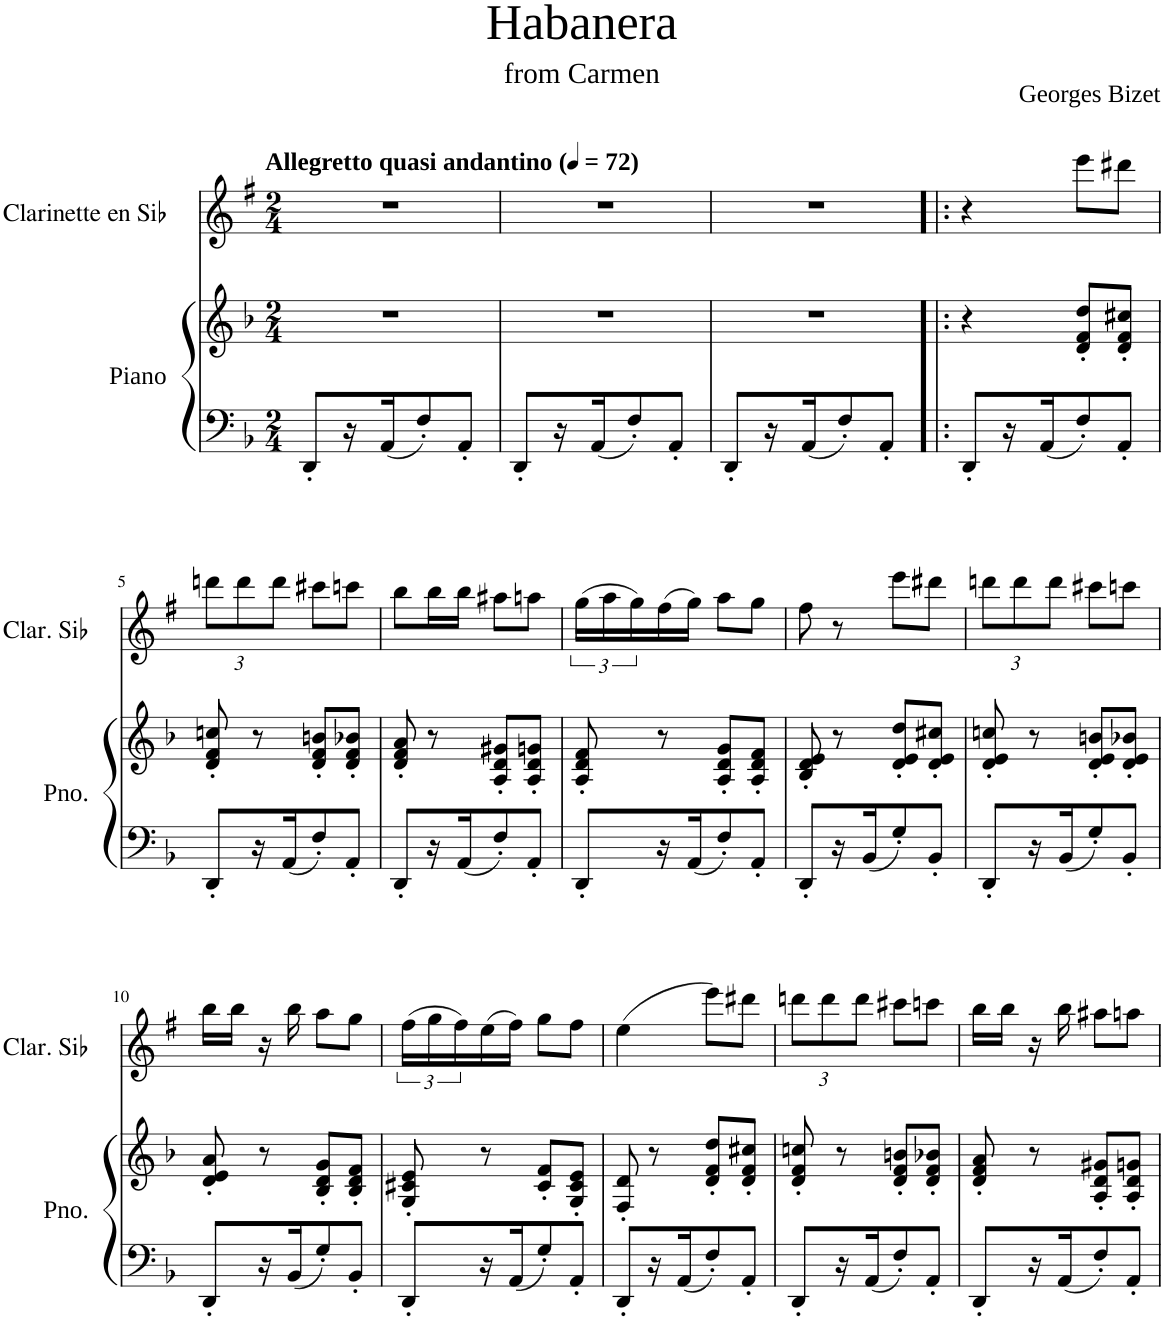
**kern	**kern	**kern
*part2	*part2	*part1
*staff3	*staff2	*staff1
*I"Piano	*	*I"Clarinette en Sib
*I'Pno.	*	*I'Clar. Sib
*clefF4	*clefG2	*clefG2
*	*	*Trd1c2
*k[b-]	*k[b-]	*k[f#]
*M2/4	*M2/4	*M2/4
*MM72	*MM72	*MM72
=1	=1	=1
!	!	!LO:TX:a:B:t=Allegretto quasi andantino
8DD'/L	2r	2r
16r	.	.
16AA/J	.	.
8F'/	.	.
8AA'/J	.	.
=2	=2	=2
8DD'/L	2r	2r
16r	.	.
16AA/J	.	.
8F'/	.	.
8AA'/J	.	.
=3	=3	=3
8DD'/L	2r	2r
16r	.	.
16AA/J	.	.
8F'/	.	.
8AA'/J	.	.
=4!|:	=4!|:	=4!|:
8DD'/L	4r	4r
16r	.	.
16AA/J	.	.
8F'/	8d/' 8f/' 8dd/'L	8eee\L
8AA'/J	8d/' 8f/' 8cc#X/'J	8ddd#X\J
!!LO:LB:g=z
=5	=5	=5
*	*	*Xbrackettup
8DD'/L	8d/' 8f/' 8ccn/'	12dddn\L
.	.	12ddd\
16r	8r	.
.	.	12ddd\J
16AA/J	.	.
8F'/	8d/' 8f/' 8bn/'L	8ccc#X\L
8AA'/J	8d/' 8f/' 8b-X/'J	8cccn\J
=6	=6	=6
8DD'/L	8d/' 8f/' 8a/'	8bb\L
16r	8r	16bb\L
16AA/J	.	16bb\JJ
8F'/	8A/' 8d/' 8g#X/'L	8aa#X\L
8AA'/J	8A/' 8d/' 8gn/'J	8aan\J
=7	=7	=7
*	*	*brackettup
8DD'/L	8A/' 8d/' 8f/'	(24gg\LL
.	.	24aa\
.	.	24gg\)
16r	8r	(16ff#\
16AA/J	.	16gg\JJ)
8F'/	8A/' 8d/' 8g/'L	8aa\L
8AA'/J	8A/' 8d/' 8f/'J	8gg\J
=8	=8	=8
8DD'/L	8B-/' 8d/' 8e/'	8ff#\
16r	8r	8r
16BB-/J	.	.
8G'/	8d/' 8e/' 8dd/'L	8eee\L
8BB-'/J	8d/' 8e/' 8cc#X/'J	8ddd#X\J
=9	=9	=9
*	*	*Xbrackettup
8DD'/L	8d/' 8e/' 8ccn/'	12dddn\L
.	.	12ddd\
16r	8r	.
.	.	12ddd\J
16BB-/J	.	.
8G'/	8d/' 8e/' 8bn/'L	8ccc#X\L
8BB-'/J	8d/' 8e/' 8b-X/'J	8cccn\J
!!LO:LB:g=z
=10	=10	=10
8DD'/L	8d/' 8e/' 8a/'	16bb\LL
.	.	16bb\JJ
16r	8r	16r
16BB-/J	.	16bb\
8G'/	8B-/' 8d/' 8g/'L	8aa\L
8BB-'/J	8B-/' 8d/' 8f/'J	8gg\J
=11	=11	=11
*	*	*brackettup
8DD'/L	8G/' 8c#X/' 8e/'	(24ff#\LL
.	.	24gg\
.	.	24ff#\)
16r	8r	(16ee\
16AA/J	.	16ff#\JJ)
8G'/	8c#/' 8f/'L	8gg\L
8AA'/J	8G/' 8c#/' 8e/'J	8ff#\J
=12	=12	=12
8DD'/L	8F/' 8d/'	(4ee\
16r	8r	.
16AA/J	.	.
8F'/	8d/' 8f/' 8dd/'L	8eee\L)
8AA'/J	8d/' 8f/' 8cc#X/'J	8ddd#X\J
=13	=13	=13
*	*	*Xbrackettup
8DD'/L	8d/' 8f/' 8ccn/'	12dddn\L
.	.	12ddd\
16r	8r	.
.	.	12ddd\J
16AA/J	.	.
8F'/	8d/' 8f/' 8bn/'L	8ccc#X\L
8AA'/J	8d/' 8f/' 8b-X/'J	8cccn\J
=14	=14	=14
8DD'/L	8d/' 8f/' 8a/'	16bb\LL
.	.	16bb\JJ
16r	8r	16r
16AA/J	.	16bb\
8F'/	8A/' 8d/' 8g#X/'L	8aa#X\L
8AA'/J	8A/' 8d/' 8gn/'J	8aan\J
=	=	=
*-	*-	*-
